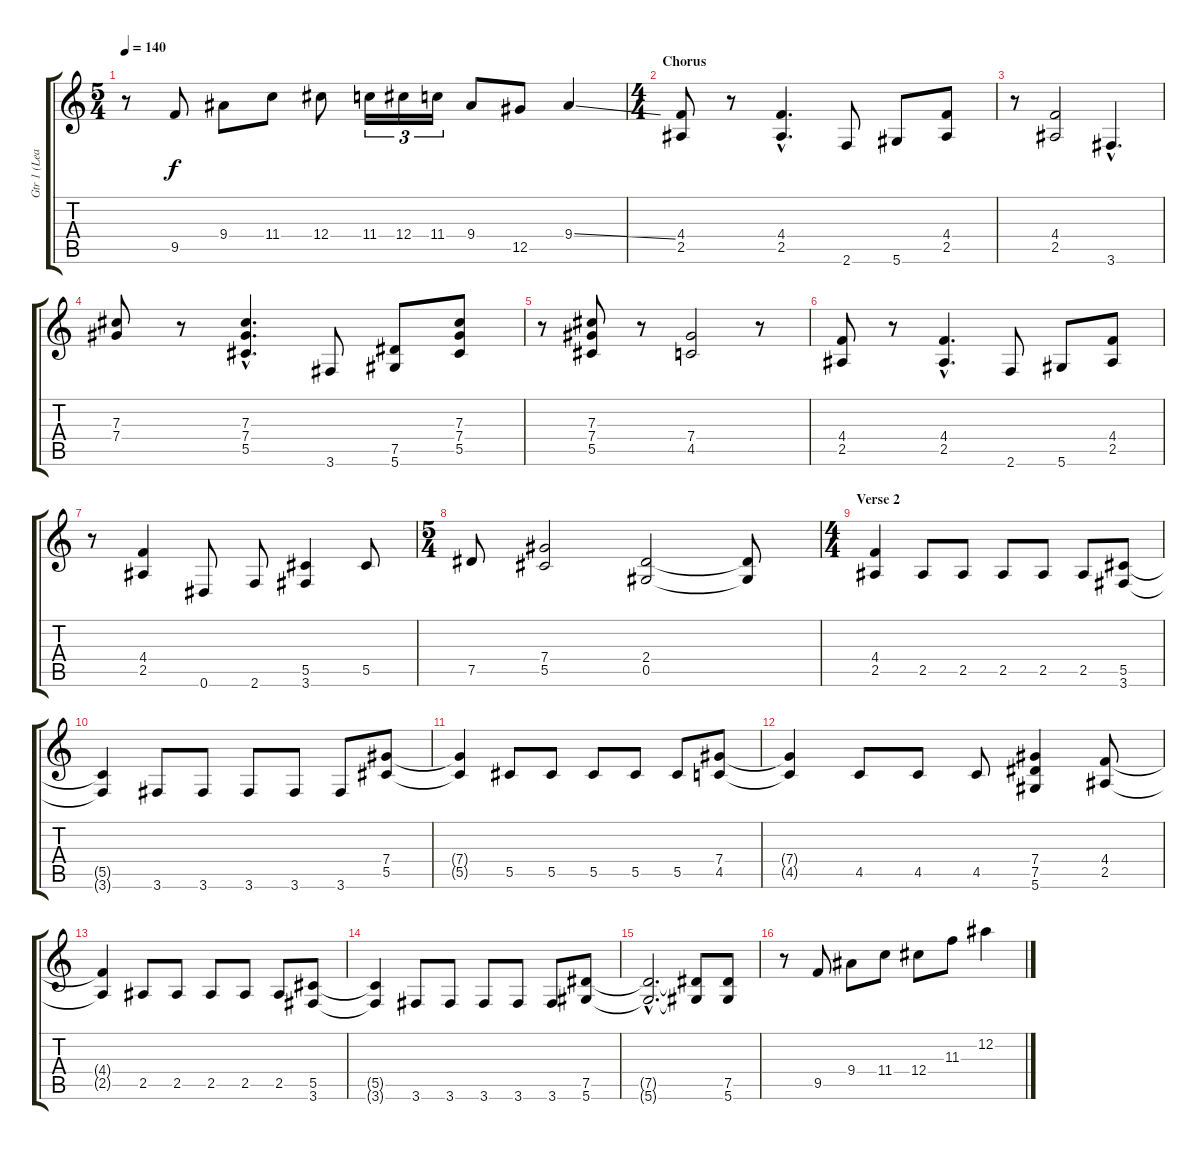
\track ("Gtr 1 (Lead)" "Gtr 1 (Lea") {instrument distortionguitar}
\staff {score tabs}
\tuning (Eb4 Bb3 Gb3 Db3 Ab2 Eb2) {hide}
\ts (5 4)
\tempo 140
\clef g2
\ks c
r.8{dy f} 9.5.8 9.4.8 11.4.8 12.4.8 11.4.16{tu (3 2)} 12.4.16{tu (3 2)} 11.4.16{tu (3 2)} 9.4.8 12.5.8 9.4{ss}.4 |
\ts (4 4)
\section ("" "Chorus")
(4.4 2.5).8 r.8 (4.4{hac} 2.5{hac}).4{d} 2.6.8 5.6.8 (4.4 2.5).8 |
r.8 (4.4 2.5).2 3.6{hac}.4{d} |
(7.3 7.4).8 r.8 (7.3{hac} 7.4{hac} 5.5{hac}).4{d} 3.6.8 (7.5 5.6).8 (7.3 7.4 5.5).8 |
r.8 (7.3 7.4 5.5).8 r.8 (7.4 4.5).2 r.8 |
(4.4 2.5).8 r.8 (4.4{hac} 2.5{hac}).4{d} 2.6.8 5.6.8 (4.4 2.5).8 |
r.8 (4.4 2.5).4 0.6.8 2.6.8 (5.5 3.6).4 5.5.8 |
\ts (5 4)
7.5.8 (7.4 5.5).2 (2.4 0.5).2 (2.4{t} 0.5{t}).8 |
\ts (4 4)
\section ("" "Verse 2")
(4.4 2.5).4 2.5.8 2.5.8 2.5.8 2.5.8 2.5.8 (5.5 3.6).8 |
(5.5{t} 3.6{t}).4 3.6.8 3.6.8 3.6.8 3.6.8 3.6.8 (7.4 5.5).8 |
(7.4{t} 5.5{t}).4 5.5.8 5.5.8 5.5.8 5.5.8 5.5.8 (7.4 4.5).8 |
(7.4{t} 4.5{t}).4 4.5.8 4.5.8 4.5.8 (7.4 7.5 5.6).4 (4.4 2.5).8 |
(4.4{t} 2.5{t}).4 2.5.8 2.5.8 2.5.8 2.5.8 2.5.8 (5.5 3.6).8 |
(5.5{t} 3.6{t}).4 3.6.8 3.6.8 3.6.8 3.6.8 3.6.8 (7.5 5.6).8 |
(7.5{hac t} 5.6{hac t}).2{d} (7.5{t} 5.6{t}).8 (7.5 5.6).8 |
r.8 9.5.8 9.4.8 11.4.8 12.4.8 11.3.8 12.2.4
